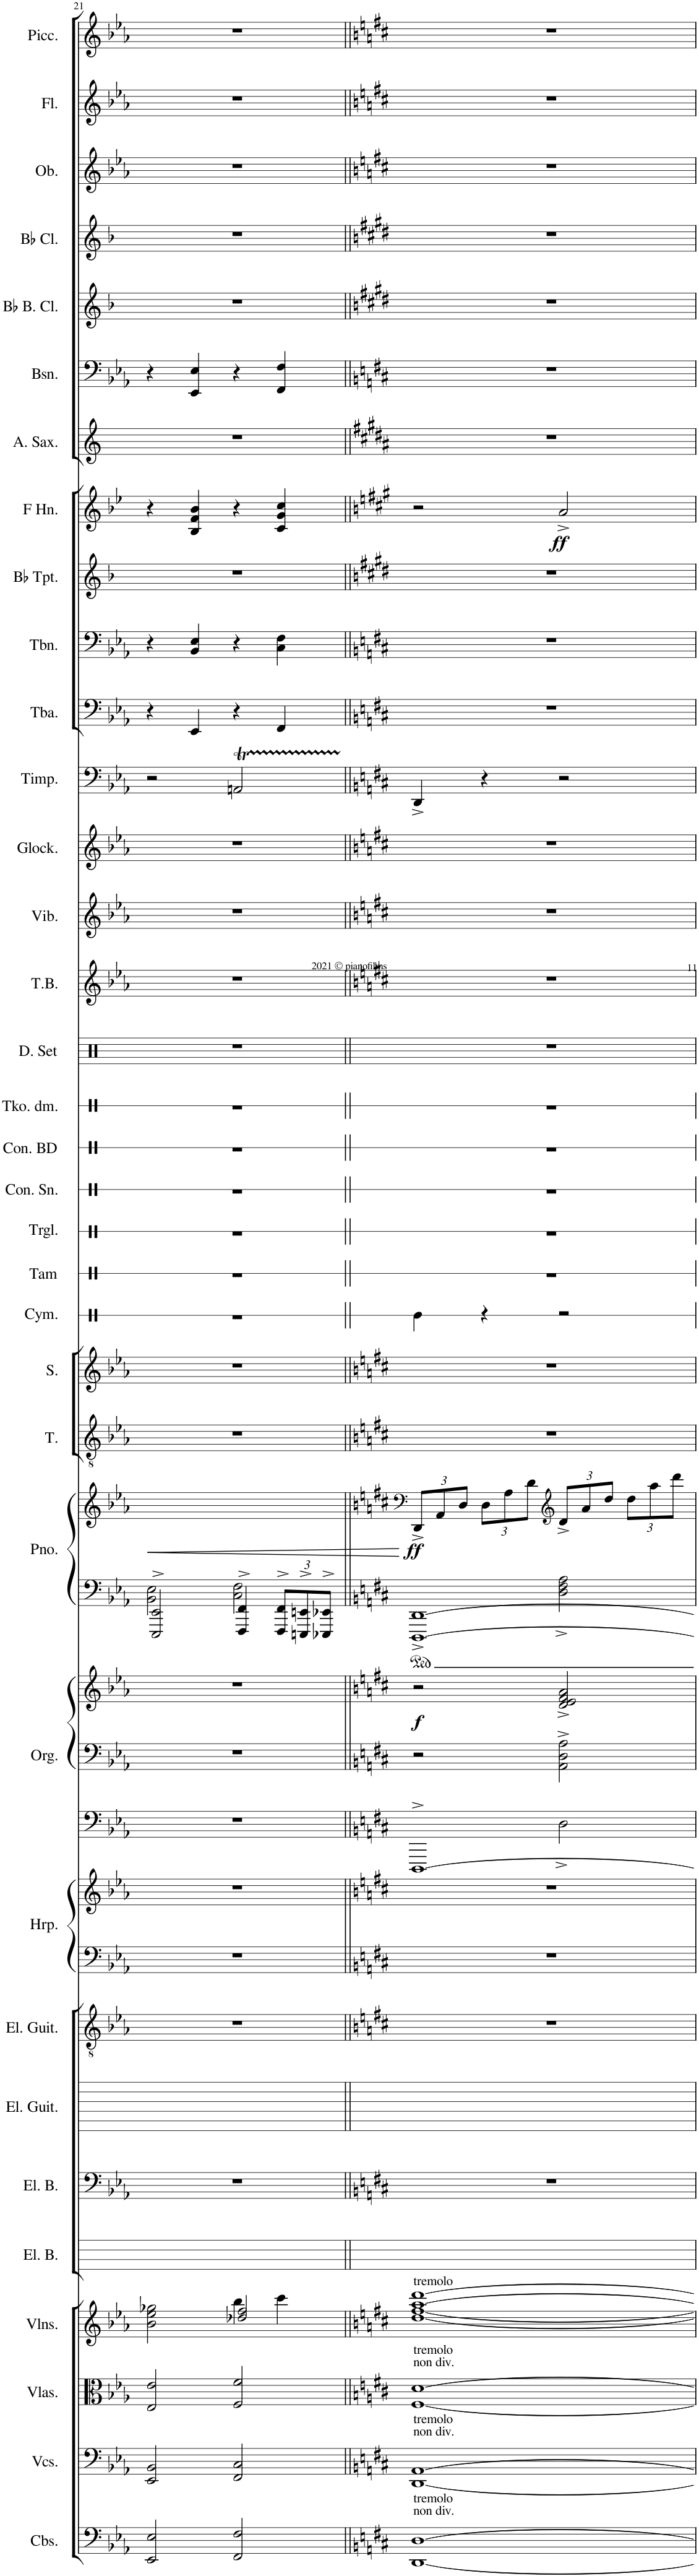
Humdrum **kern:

**kern	**kern	**kern	**kern	**kern	**kern	**kern	**kern	**kern	**kern	**kern	**kern	**kern	**dynam	**kern	**kern	**dynam	**kern	**kern	**kern	**kern	**kern	**kern	**kern	**kern	**kern	**kern	**kern	**kern	**kern	**kern	**kern	**kern	**kern	**dynam	**kern	**kern	**kern	**kern	**kern	**kern	**kern
*part35	*part34	*part33	*part32	*part31	*part30	*part29	*part28	*part27	*part27	*part26	*part26	*part26	*part26	*part25	*part25	*part25	*part24	*part23	*part22	*part21	*part20	*part19	*part18	*part17	*part16	*part15	*part14	*part13	*part12	*part11	*part10	*part9	*part8	*part8	*part7	*part6	*part5	*part4	*part3	*part2	*part1
*staff39	*staff38	*staff37	*staff36	*staff35	*staff34	*staff33	*staff32	*staff31	*staff30	*staff29	*staff28	*staff27	*staff27/28/29	*staff26	*staff25	*staff25/26	*staff24	*staff23	*staff22	*staff21	*staff20	*staff19	*staff18	*staff17	*staff16	*staff15	*staff14	*staff13	*staff12	*staff11	*staff10	*staff9	*staff8	*staff8	*staff7	*staff6	*staff5	*staff4	*staff3	*staff2	*staff1
*I"Contrabasses	*I"Violoncellos	*I"Violas	*I"Violins	*I"Electric Bass	*I"Electric Bass	*I"Electric Guitar	*I"Electric Guitar	*I"Harp	*	*I"Organ	*	*	*	*I"Piano	*	*	*I"Tenor	*I"Soprano	*I"Cymbal	*I"Tam-Tam	*I"Triangle	*I"Concert Snare Drum	*I"Concert Bass Drum	*I"Taiko Drum	*I"Drumset	*I"Tubular Bells	*I"Vibraphone	*I"Glockenspiel	*I"Timpani	*I"Tuba	*I"Trombone	*I"Bb Trumpet	*I"Horn in F	*	*I"Alto Saxophone	*I"Bassoon	*I"Bb Bass Clarinet	*I"Bb Clarinet	*I"Oboe	*I"Flute	*I"Piccolo
*I'Cbs.	*I'Vcs.	*I'Vlas.	*I'Vlns.	*I'El. B.	*I'El. B.	*I'El. Guit.	*I'El. Guit.	*I'Hrp.	*	*I'Org.	*	*	*	*I'Pno.	*	*	*I'T.	*I'S.	*I'Cym.	*I'Tam	*I'Trgl.	*I'Con. Sn.	*I'Con. BD	*I'Tko. dm.	*I'D. Set	*I'T.B.	*I'Vib.	*I'Glock.	*I'Timp.	*I'Tba.	*I'Tbn.	*I'Bb Tpt.	*	*	*I'A. Sax.	*I'Bsn.	*I'Bb B. Cl.	*I'Bb Cl.	*I'Ob.	*I'Fl.	*I'Picc.
!!LO:PB:g=z
*clefF4	*clefF4	*clefC3	*clefG2	*	*clefF4	*	*clefGv2	*clefF4	*clefG2	*clefF4	*clefF4	*clefG2	*	*clefF4	*clefG2	*	*clefGv2	*clefG2	*clefX	*clefX	*clefX	*clefX	*clefX	*clefX	*clefX	*clefG2	*clefG2	*clefG2	*clefF4	*clefF4	*clefF4	*clefG2	*clefG2	*	*clefG2	*clefF4	*clefG2	*clefG2	*clefG2	*clefG2	*clefG2
*Trd7c12	*	*	*	*Trd7c12	*Trd7c12	*	*	*	*	*	*	*	*	*	*	*	*	*	*	*	*	*	*	*	*	*	*	*Trd-14c-24	*	*	*	*Trd1c2	*Trd4c7	*	*Trd5c9	*	*Trd8c14	*Trd1c2	*	*	*Trd-7c-12
*k[b-e-a-]	*k[b-e-a-]	*k[b-e-a-]	*k[b-e-a-]	*k[b-e-a-]	*k[b-e-a-]	*k[b-e-a-]	*k[b-e-a-]	*k[b-e-a-]	*k[b-e-a-]	*k[b-e-a-]	*k[b-e-a-]	*k[b-e-a-]	*	*k[b-e-a-]	*k[b-e-a-]	*	*k[b-e-a-]	*k[b-e-a-]	*k[]	*k[]	*k[]	*k[]	*k[]	*k[]	*k[]	*k[b-e-a-]	*k[b-e-a-]	*k[b-e-a-]	*k[b-e-a-]	*k[b-e-a-]	*k[b-e-a-]	*k[b-]	*k[b-e-]	*	*k[]	*k[b-e-a-]	*k[b-]	*k[b-]	*k[b-e-a-]	*k[b-e-a-]	*k[b-e-a-]
*M2/2	*M2/2	*M2/2	*M2/2	*M2/2	*M2/2	*M2/2	*M2/2	*M2/2	*M2/2	*M2/2	*M2/2	*M2/2	*	*M2/2	*M2/2	*	*M2/2	*M2/2	*M2/2	*M2/2	*M2/2	*M2/2	*M2/2	*M2/2	*M2/2	*M2/2	*M2/2	*M2/2	*M2/2	*M2/2	*M2/2	*M2/2	*M2/2	*	*M2/2	*M2/2	*M2/2	*M2/2	*M2/2	*M2/2	*M2/2
=21	=21	=21	=21	=21	=21	=21	=21	=21	=21	=21	=21	=21	=21	=21	=21	=21	=21	=21	=21	=21	=21	=21	=21	=21	=21	=21	=21	=21	=21	=21	=21	=21	=21	=21	=21	=21	=21	=21	=21	=21	=21
*	*	*	*^	*	*	*	*	*	*	*	*	*	*	*^	*	*	*	*	*	*	*	*	*	*	*	*	*	*	*	*	*	*	*	*	*	*	*	*	*	*	*
!	!	!	!	!	!	!	!	!	!	!	!	!	!	!	!	!	!	!LO:HP:b	!	!	!	!	!	!	!	!	!	!	!	!	!	!	!	!	!	!	!	!	!	!	!	!	!
2EE-/ 2E-/	2EE-/ 2BB-/	2E-/ 2e-/	2b-\ 2ee-\ 2gg-X\	2ryy	1r	1r	1r	1r	1r	1r	1r	1r	1r	.	2EEE-/^ 2EE-/^	2BB-\^ 2E-\^	1ryy	<	1r	1r	1r	1r	1r	1r	1r	1r	1r	1r	1r	1r	2r	4r	4r	1r	4r	.	1r	4r	1r	1r	1r	1r	1r
.	.	.	.	.	.	.	.	.	.	.	.	.	.	.	.	.	.	.	.	.	.	.	.	.	.	.	.	.	.	.	.	4EE-/	4BB-/ 4E-/	.	4B-/ 4f/ 4b-/	.	.	4EE-/ 4E-/	.	.	.	.	.
2FF/ 2F/	2FF/ 2C/	2F/ 2f/	2dd-X/ 2ff/	4bb-\	.	.	.	.	.	.	.	.	.	.	4FFF/^ 4FF/^	2C\^ 2F\^	.	.	.	.	.	.	.	.	.	.	.	.	.	.	2AAnt/	4r	4r	.	4r	.	.	4r	.	.	.	.	.
*	*	*	*	*	*	*	*	*	*	*	*	*	*	*	*Xbrackettup	*	*	*	*	*	*	*	*	*	*	*	*	*	*	*	*	*	*	*	*	*	*	*	*	*	*	*	*
.	.	.	.	4ccc\	.	.	.	.	.	.	.	.	.	.	12FFF/^ 12FF/^L	.	.	.	.	.	.	.	.	.	.	.	.	.	.	.	.	4FF/	4C\ 4F\	.	4c/ 4g/ 4cc/	.	.	4FF/ 4F/	.	.	.	.	.
.	.	.	.	.	.	.	.	.	.	.	.	.	.	.	12EEEn/^ 12EEn/^	.	.	.	.	.	.	.	.	.	.	.	.	.	.	.	.	.	.	.	.	.	.	.	.	.	.	.	.
.	.	.	.	.	.	.	.	.	.	.	.	.	.	.	12EEE-X/^ 12EE-X/^J	.	.	.	.	.	.	.	.	.	.	.	.	.	.	.	.	.	.	.	.	.	.	.	.	.	.	.	.
*	*	*	*v	*v	*	*	*	*	*	*	*	*	*	*	*v	*v	*	*	*	*	*	*	*	*	*	*	*	*	*	*	*	*	*	*	*	*	*	*	*	*	*	*	*
.	.	.	.	.	.	.	.	.	.	.	.	.	.	.	.	[	.	.	.	.	.	.	.	.	.	.	.	.	.	.	.	.	.	.	.	.	.	.	.	.	.
=22||	=22||	=22||	=22||	=22||	=22||	=22||	=22||	=22||	=22||	=22||	=22||	=22||	=22||	=22||	=22||	=22||	=22||	=22||	=22||	=22||	=22||	=22||	=22||	=22||	=22||	=22||	=22||	=22||	=22||	=22||	=22||	=22||	=22||	=22||	=22||	=22||	=22||	=22||	=22||	=22||	=22||
*	*	*	*	*	*	*	*	*	*	*	*	*	*	*	*clefF4	*	*	*	*	*	*	*	*	*	*	*	*	*	*	*	*	*	*	*	*	*	*	*	*	*	*
*k[f#c#]	*k[f#c#]	*k[f#c#]	*k[f#c#]	*k[f#c#]	*k[f#c#]	*k[f#c#]	*k[f#c#]	*k[f#c#]	*k[f#c#]	*k[f#c#]	*k[f#c#]	*k[f#c#]	*	*k[f#c#]	*k[f#c#]	*	*k[f#c#]	*k[f#c#]	*	*	*	*	*	*	*	*k[f#c#]	*k[f#c#]	*k[f#c#]	*k[f#c#]	*k[f#c#]	*k[f#c#]	*k[f#c#g#d#]	*k[f#c#g#]	*	*k[f#c#g#d#a#]	*k[f#c#]	*k[f#c#g#d#]	*k[f#c#g#d#]	*k[f#c#]	*k[f#c#]	*k[f#c#]
*	*	*	*	*	*	*	*	*	*	*^	*	*	*	*^	*	*	*	*	*	*	*	*	*	*	*	*	*	*	*	*	*	*	*	*	*	*	*	*	*	*	*
*	*	*	*	*	*	*	*	*	*	*	*	*	*	*	*	*	*Xbrackettup	*	*	*	*	*	*	*	*	*	*	*	*	*	*	*	*	*	*	*	*	*	*	*	*	*	*
!	!	!	!LO:TX:a:t=tremolo	!	!	!	!	!	!	!	!	!	!	!	!	!	!	!	!	!	!	!	!	!	!	!	!	!	!	!	!	!	!	!	!	!	!	!	!	!	!	!	!
!	!	!LO:TX:a:t=non div.	!	!	!	!	!	!	!	!	!	!	!	!	!	!	!	!	!	!	!	!	!	!	!	!	!	!	!	!	!	!	!	!	!	!	!	!	!	!	!	!	!
!	!	!LO:TX:a:t=tremolo	!	!	!	!	!	!	!	!	!	!	!	!	!	!	!	!	!	!	!	!	!	!	!	!	!	!	!	!	!	!	!	!	!	!	!	!	!	!	!	!	!
!	!LO:TX:a:t=non div.	!	!	!	!	!	!	!	!	!	!	!	!	!	!	!	!	!	!	!	!	!	!	!	!	!	!	!	!	!	!	!	!	!	!	!	!	!	!	!	!	!	!
!	!LO:TX:a:t=tremolo	!	!	!	!	!	!	!	!	!	!	!	!	!	!	!	!	!	!	!	!	!	!	!	!	!	!	!	!	!	!	!	!	!	!	!	!	!	!	!	!	!	!
!LO:TX:a:t=non div.	!	!	!	!	!	!	!	!	!	!	!	!	!	!	!	!	!	!	!	!	!	!	!	!	!	!	!	!	!	!	!	!	!	!	!	!	!	!	!	!	!	!	!
!LO:TX:a:t=tremolo	!	!	!	!	!	!	!	!	!	!	!	!	!	!	!	!	!	!	!	!	!	!	!	!	!	!	!	!	!	!	!	!	!	!	!	!	!	!	!	!	!	!	!
!	!	!	!	!	!	!	!	!	!	!	!	!	!	!LO:DY:b	!	!	!	!LO:DY:b	!	!	!	!	!	!	!	!	!	!	!	!	!	!	!	!	!	!	!	!	!	!	!	!	!
[1DD [1D	[1DD [1AA	[1F# [1d	[1dd [1ff# [1aa [1ddd	1r	1r	1r	1r	1r	1r	2ryy	[1DDD^	2r	2r	f	[1DDD^< [1DD^<	2ryy	12DD^/L	ff	1r	1r	4Re\	1r	1r	1r	1r	1r	1r	1r	1r	1r	4DD^/	1r	1r	1r	2r	.	1r	1r	1r	1r	1r	1r	1r
.	.	.	.	.	.	.	.	.	.	.	.	.	.	.	.	.	12AA/	.	.	.	.	.	.	.	.	.	.	.	.	.	.	.	.	.	.	.	.	.	.	.	.	.	.
.	.	.	.	.	.	.	.	.	.	.	.	.	.	.	.	.	12D/J	.	.	.	.	.	.	.	.	.	.	.	.	.	.	.	.	.	.	.	.	.	.	.	.	.	.
.	.	.	.	.	.	.	.	.	.	.	.	.	.	.	.	.	12D\L	.	.	.	4r	.	.	.	.	.	.	.	.	.	4r	.	.	.	.	.	.	.	.	.	.	.	.
.	.	.	.	.	.	.	.	.	.	.	.	.	.	.	.	.	12A\	.	.	.	.	.	.	.	.	.	.	.	.	.	.	.	.	.	.	.	.	.	.	.	.	.	.
.	.	.	.	.	.	.	.	.	.	.	.	.	.	.	.	.	12d\J	.	.	.	.	.	.	.	.	.	.	.	.	.	.	.	.	.	.	.	.	.	.	.	.	.	.
*	*	*	*	*	*	*	*	*	*	*	*	*	*	*	*	*	*clefG2	*	*	*	*	*	*	*	*	*	*	*	*	*	*	*	*	*	*	*	*	*	*	*	*	*	*
!	!	!	!	!	!	!	!	!	!	!	!	!	!	!	!	!	!	!	!	!	!	!	!	!	!	!	!	!	!	!	!	!	!	!	!	!LO:DY:b	!	!	!	!	!	!	!
.	.	.	.	.	.	.	.	.	.	2D^\	.	2AA\^ 2D\^ 2A\^	2d/^ 2e/^ 2f#/^ 2a/^	.	.	2D\^ 2F#\^ 2A\^	12d^/L	.	.	.	2r	.	.	.	.	.	.	.	.	.	2r	.	.	.	2a^/	ff	.	.	.	.	.	.	.
.	.	.	.	.	.	.	.	.	.	.	.	.	.	.	.	.	12a/	.	.	.	.	.	.	.	.	.	.	.	.	.	.	.	.	.	.	.	.	.	.	.	.	.	.
.	.	.	.	.	.	.	.	.	.	.	.	.	.	.	.	.	12dd/J	.	.	.	.	.	.	.	.	.	.	.	.	.	.	.	.	.	.	.	.	.	.	.	.	.	.
.	.	.	.	.	.	.	.	.	.	.	.	.	.	.	.	.	12dd\L	.	.	.	.	.	.	.	.	.	.	.	.	.	.	.	.	.	.	.	.	.	.	.	.	.	.
.	.	.	.	.	.	.	.	.	.	.	.	.	.	.	.	.	12aa\	.	.	.	.	.	.	.	.	.	.	.	.	.	.	.	.	.	.	.	.	.	.	.	.	.	.
.	.	.	.	.	.	.	.	.	.	.	.	.	.	.	.	.	12ddd\J	.	.	.	.	.	.	.	.	.	.	.	.	.	.	.	.	.	.	.	.	.	.	.	.	.	.
*	*	*	*	*	*	*	*	*	*	*v	*v	*	*	*	*v	*v	*	*	*	*	*	*	*	*	*	*	*	*	*	*	*	*	*	*	*	*	*	*	*	*	*	*	*
=	=	=	=	=	=	=	=	=	=	=	=	=	=	=	=	=	=	=	=	=	=	=	=	=	=	=	=	=	=	=	=	=	=	=	=	=	=	=	=	=	=
*-	*-	*-	*-	*-	*-	*-	*-	*-	*-	*-	*-	*-	*-	*-	*-	*-	*-	*-	*-	*-	*-	*-	*-	*-	*-	*-	*-	*-	*-	*-	*-	*-	*-	*-	*-	*-	*-	*-	*-	*-	*-
